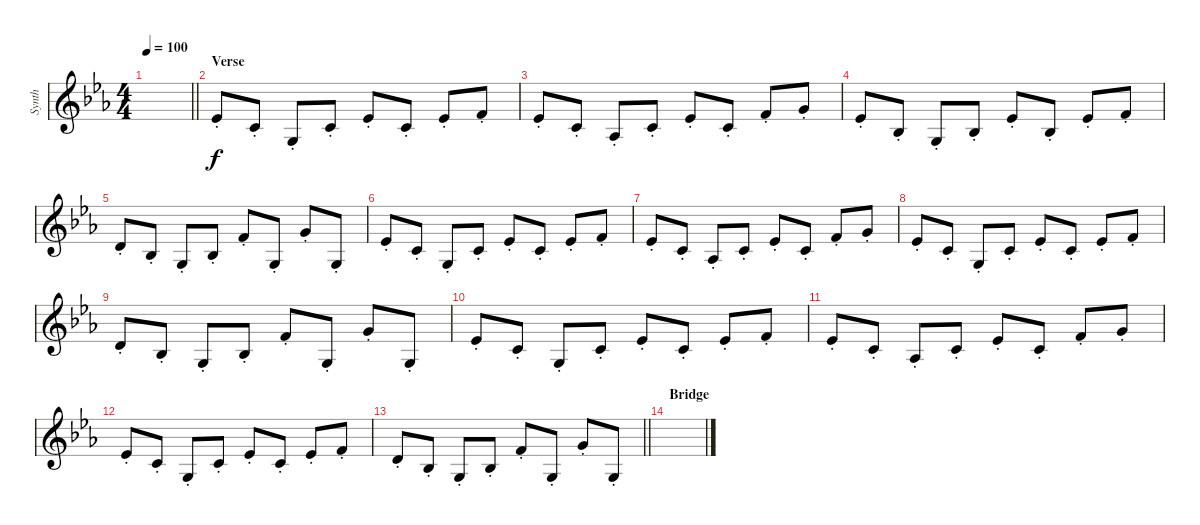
\track ("Synth" "Synth") {instrument stringensemble1}
\staff {score}
\tuning (D4 A3 F3 C3 G2 C2) {hide}
\ts (4 4)
\tempo 100
\clef g2
\barLineRight lightlight
\ks eb
|
\section ("" "Verse")
1.1{st}.8 3.2{st}.8 2.3{st}.8 3.2{st}.8 1.1{st}.8 3.2{st}.8 1.1{st}.8 3.1{st}.8 |
1.1{st}.8 3.2{st}.8 3.3{st}.8 3.2{st}.8 1.1{st}.8 3.2{st}.8 3.1{st}.8 5.1{st}.8 |
1.1{st}.8 1.2{st}.8 2.3{st}.8 1.2{st}.8 1.1{st}.8 1.2{st}.8 1.1{st}.8 3.1{st}.8 |
0.1{st}.8 1.2{st}.8 2.3{st}.8 1.2{st}.8 3.1{st}.8 2.3{st}.8 5.1{st}.8 2.3{st}.8 |
1.1{st}.8 3.2{st}.8 2.3{st}.8 3.2{st}.8 1.1{st}.8 3.2{st}.8 1.1{st}.8 3.1{st}.8 |
1.1{st}.8 3.2{st}.8 3.3{st}.8 3.2{st}.8 1.1{st}.8 3.2{st}.8 3.1{st}.8 5.1{st}.8 |
1.1{st}.8 7.3{st}.8 2.3{st}.8 7.3{st}.8 1.1{st}.8 7.3{st}.8 1.1{st}.8 3.1{st}.8 |
0.1{st}.8 1.2{st}.8 2.3{st}.8 1.2{st}.8 3.1{st}.8 2.3{st}.8 5.1{st}.8 2.3{st}.8 |
1.1{st}.8 3.2{st}.8 2.3{st}.8 3.2{st}.8 1.1{st}.8 3.2{st}.8 1.1{st}.8 3.1{st}.8 |
1.1{st}.8 3.2{st}.8 3.3{st}.8 3.2{st}.8 1.1{st}.8 3.2{st}.8 3.1{st}.8 5.1{st}.8 |
1.1{st}.8 7.3{st}.8 2.3{st}.8 7.3{st}.8 1.1{st}.8 7.3{st}.8 1.1{st}.8 3.1{st}.8 |
\barLineRight lightlight
0.1{st}.8 1.2{st}.8 2.3{st}.8 1.2{st}.8 3.1{st}.8 2.3{st}.8 5.1{st}.8 2.3{st}.8 |
\section ("" "Bridge")
